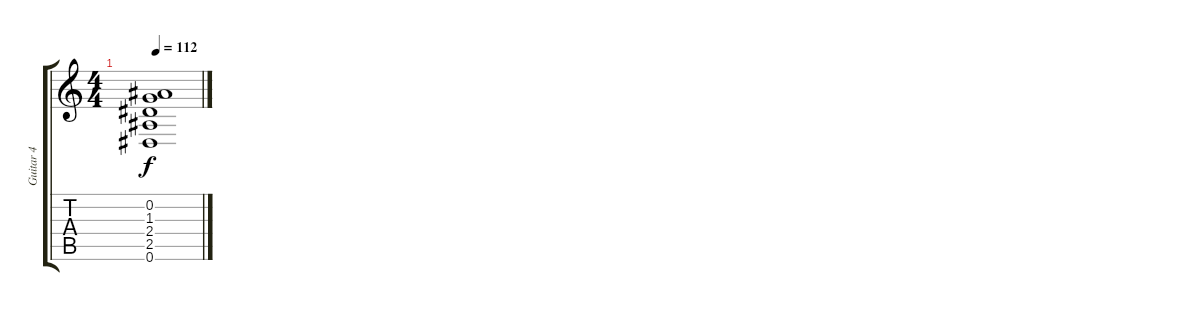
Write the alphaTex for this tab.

\track ("Guitar 4" "Guitar 4") {instrument distortionguitar}
\staff {score tabs}
\tuning (Eb4 Bb3 Gb3 Db3 Ab2 Eb2) {hide}
\ts (4 4)
\tempo 112
\clef g2
\ks c
(0.2{t} 1.3{t} 2.4{t} 2.5{t} 0.6{t}).1{dy f volume 0}
